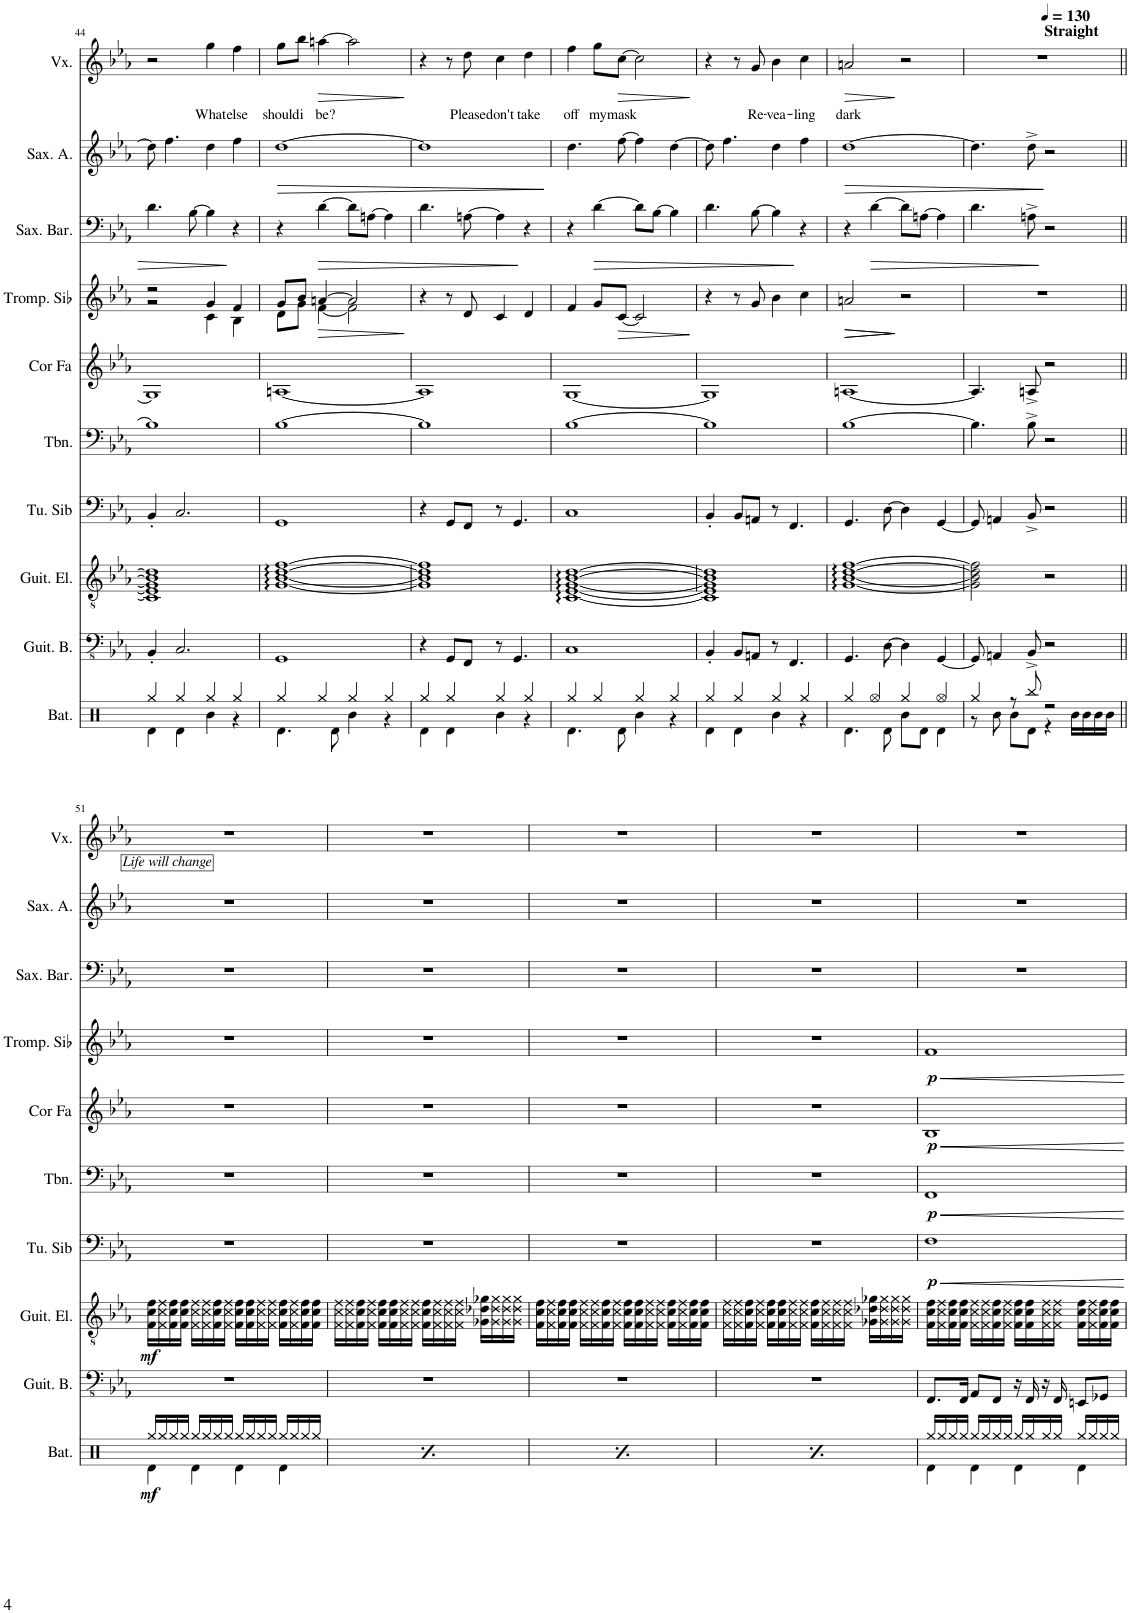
**kern	**dynam	**kern	**kern	**dynam	**kern	**dynam	**kern	**dynam	**kern	**dynam	**kern	**dynam	**kern	**dynam	**kern	**dynam	**kern	**text	**dynam
*part10	*part10	*part9	*part8	*part8	*part7	*part7	*part6	*part6	*part5	*part5	*part4	*part4	*part3	*part3	*part2	*part2	*part1	*part1	*part1
*staff10	*staff10	*staff9	*staff8	*staff8	*staff7	*staff7	*staff6	*staff6	*staff5	*staff5	*staff4	*staff4	*staff3	*staff3	*staff2	*staff2	*staff1	*staff1	*staff1
*I"Batterie	*	*I"Guitare basse	*I"Guitare électrique	*	*I"Tuba en Sib	*	*I"Trombone	*	*I"Cor en Fa	*	*I"Trompette en Sib	*	*I"Saxophone Baryton	*	*I"Saxophone Alto	*	*I"Voix	*	*
*I'Bat.	*	*I'Guit. B.	*I'Guit. El.	*	*I'Tu. Sib	*	*I'Tbn.	*	*I'Cor Fa	*	*I'Tromp. Sib	*	*I'Sax. Bar.	*	*I'Sax. A.	*	*I'Vx.	*	*
!!LO:PB:g=z
*clefX	*	*clefFv4	*clefGv2	*	*clefF4	*	*clefF4	*	*clefG2	*	*clefG2	*	*clefF4	*	*clefG2	*	*clefG2	*	*
*	*	*	*	*	*	*	*	*	*ITrd4c7	*	*ITrd1c2	*	*ITrd12c21	*	*ITrd5c9	*	*	*	*
*k[]	*	*k[b-e-a-]	*k[b-e-a-]	*	*k[b-e-a-]	*	*k[b-e-a-]	*	*k[b-e-a-]	*	*k[b-e-a-]	*	*k[b-e-a-]	*	*k[b-e-a-]	*	*k[b-e-a-]	*	*
=44	=44	=44	=44	=44	=44	=44	=44	=44	=44	=44	=44	=44	=44	=44	=44	=44	=44	=44	=44
*^	*	*	*	*	*	*	*	*	*	*	*^	*	*	*	*	*	*	*	*
4Rgg/	4Rd\	.	4BBB-'/	1C] 1E-] 1G] 1B-] 1d]	.	4BB-'/	.	1B-]	.	1G]	.	2r	2r	.	4.d\	.	8dd\]	.	2r	.	.
.	.	.	.	.	.	.	.	.	.	.	.	.	.	.	.	.	4.ff\	.	.	.	.
4Rgg/	4Rd\	.	2.CC/	.	.	2.C/	.	.	.	.	.	.	.	.	.	.	.	.	.	.	.
.	.	.	.	.	.	.	.	.	.	.	.	.	.	.	[8B-\	.	.	.	.	.	.
!	!	!	!	!	!	!	!	!	!	!	!	!	!	!	!	!	!	!	!	!LO:LY:b	!
4Rgg/	4R\	.	.	.	.	.	.	.	.	.	.	4g/	4c\	.	4B-\]	.	4dd\	.	4gg\	What	.
!	!	!	!	!	!	!	!	!	!	!	!	!	!	!	!	!	!	!	!	!LO:LY:b	!
4Rgg/	4r	.	.	.	.	.	.	.	.	.	.	4f/	4B-\	.	4r	.	4ff\	.	4ff\	else	.
=45	=45	=45	=45	=45	=45	=45	=45	=45	=45	=45	=45	=45	=45	=45	=45	=45	=45	=45	=45	=45	=45
!	!	!	!	!	!	!	!	!	!	!	!	!	!	!	!	!	!	!LO:HP:b	!	!LO:LY:b	!
4Rgg/	4.Rd\	.	1GGG	[1G [1B- [1d [1f	.	1GG	.	[1B-	.	[1An	.	8g/L	8d\L	.	4r	.	[1dd	>	8gg\L	should	.
!	!	!	!	!	!	!	!	!	!	!	!	!	!	!	!	!	!	!	!	!LO:LY:b	!
.	.	.	.	.	.	.	.	.	.	.	.	8b-/J	8g\J	.	.	.	.	.	8bb-\J	i	.
!	!	!	!	!	!	!	!	!	!	!	!	!	!	!LO:HP:b	!	!LO:HP:b	!	!	!	!LO:LY:b	!LO:HP:b
4Rgg/	.	.	.	.	.	.	.	.	.	.	.	[4an/	[4f\	>	[4d\	>	.	.	[4aan\	be?	>
.	8Rd\	.	.	.	.	.	.	.	.	.	.	.	.	.	.	.	.	.	.	.	.
4Rgg/	4R\	.	.	.	.	.	.	.	.	.	.	2a/]	2f\]	.	8d\L]	.	.	.	2aa\]	.	.
.	.	.	.	.	.	.	.	.	.	.	.	.	.	.	[8An\J	.	.	.	.	.	.
4Rgg/	4r	.	.	.	.	.	.	.	.	.	.	.	.	.	4A\]	.	.	.	.	.	.
*v	*v	*	*	*	*	*	*	*	*	*	*	*v	*v	*	*	*	*	*	*	*	*
.	.	.	.	.	.	.	.	.	.	.	.	]	.	.	.	.	.	.	]
=46	=46	=46	=46	=46	=46	=46	=46	=46	=46	=46	=46	=46	=46	=46	=46	=46	=46	=46	=46
*^	*	*	*	*	*	*	*	*	*	*	*	*	*	*	*	*	*	*	*
4Rgg/	4Rd\	.	4r	1G] 1B-] 1d] 1f]	.	4r	.	1B-]	.	1A]	.	4r	.	4.d\	.	1dd]	.	4r	.	.
4Rgg/	4Rd\	.	8GGG/L	.	.	8GG/L	.	.	.	.	.	8r	.	.	.	.	.	8r	.	.
!	!	!	!	!	!	!	!	!	!	!	!	!	!	!	!	!	!	!	!LO:LY:b	!
.	.	.	8FFF/J	.	.	8FF/J	.	.	.	.	.	8d/	.	[8An\	.	.	.	8dd\	Please	.
!	!	!	!	!	!	!	!	!	!	!	!	!	!	!	!	!	!	!	!LO:LY:b	!
4Rgg/	4R\	.	8r	.	.	8r	.	.	.	.	.	4c/	.	4A\]	.	.	.	4cc\	don't	.
.	.	.	4.GGG/	.	.	4.GG/	.	.	.	.	.	.	.	.	.	.	.	.	.	.
!	!	!	!	!	!	!	!	!	!	!	!	!	!	!	!	!	!	!	!LO:LY:b	!
4Rgg/	4r	.	.	.	.	.	.	.	.	.	.	4d/	.	4r	]	.	.	4dd\	take	.
*v	*v	*	*	*	*	*	*	*	*	*	*	*	*	*	*	*	*	*	*	*
.	.	.	.	.	.	.	.	.	.	.	.	.	.	.	.	]	.	.	.
=47	=47	=47	=47	=47	=47	=47	=47	=47	=47	=47	=47	=47	=47	=47	=47	=47	=47	=47	=47
*^	*	*	*	*	*	*	*	*	*	*	*	*	*	*	*	*	*	*	*
!	!	!	!	!	!	!	!	!	!	!	!	!	!	!	!	!	!	!	!LO:LY:b	!
4Rgg/	4.Rd\	.	1CC	[1C [1E- [1G [1B- [1d	.	1C	.	[1B-	.	[1G	.	4f/	.	4r	.	4.dd\	.	4ff\	off	.
!	!	!	!	!	!	!	!	!	!	!	!	!	!	!	!LO:HP:b	!	!	!	!LO:LY:b	!
4Rgg/	.	.	.	.	.	.	.	.	.	.	.	8g/L	.	[4d\	>	.	.	8gg\L	my	.
!	!	!	!	!	!	!	!	!	!	!	!	!	!LO:HP:b	!	!	!	!	!	!LO:LY:b	!LO:HP:b
.	8Rd\	.	.	.	.	.	.	.	.	.	.	[8c/J	>	.	.	[8ff\	.	[8cc\J	mask	>
4Rgg/	4R\	.	.	.	.	.	.	.	.	.	.	2c/]	.	8d\L]	.	4ff\]	.	2cc\]	.	.
.	.	.	.	.	.	.	.	.	.	.	.	.	.	[8B-\J	.	.	.	.	.	.
4Rgg/	4r	.	.	.	.	.	.	.	.	.	.	.	.	4B-\]	.	[4dd\	.	.	.	.
*v	*v	*	*	*	*	*	*	*	*	*	*	*	*	*	*	*	*	*	*	*
.	.	.	.	.	.	.	.	.	.	.	.	]	.	.	.	.	.	.	]
=48	=48	=48	=48	=48	=48	=48	=48	=48	=48	=48	=48	=48	=48	=48	=48	=48	=48	=48	=48
*^	*	*	*	*	*	*	*	*	*	*	*	*	*	*	*	*	*	*	*
4Rgg/	4Rd\	.	4BBB-'/	1C] 1E-] 1G] 1B-] 1d]	.	4BB-'/	.	1B-]	.	1G]	.	4r	.	4.d\	.	8dd\]	.	4r	.	.
.	.	.	.	.	.	.	.	.	.	.	.	.	.	.	.	4.ff\	.	.	.	.
4Rgg/	4Rd\	.	8BBB-/L	.	.	8BB-/L	.	.	.	.	.	8r	.	.	.	.	.	8r	.	.
!	!	!	!	!	!	!	!	!	!	!	!	!	!	!	!	!	!	!	!LO:LY:b	!
.	.	.	8AAAn/J	.	.	8AAn/J	.	.	.	.	.	8g/	.	[8B-\	.	.	.	8g/	Re-	.
!	!	!	!	!	!	!	!	!	!	!	!	!	!	!	!	!	!	!	!LO:LY:b	!
4Rgg/	4R\	.	8r	.	.	8r	.	.	.	.	.	4b-\	.	4B-\]	.	4dd\	.	4b-\	-vea-	.
.	.	.	4.FFF/	.	.	4.FF/	.	.	.	.	.	.	.	.	.	.	.	.	.	.
!	!	!	!	!	!	!	!	!	!	!	!	!	!	!	!	!	!	!	!LO:LY:b	!
4Rgg/	4r	.	.	.	.	.	.	.	.	.	.	4cc\	.	4r	]	4ff\	.	4cc\	-ling	.
=49	=49	=49	=49	=49	=49	=49	=49	=49	=49	=49	=49	=49	=49	=49	=49	=49	=49	=49	=49	=49
!	!	!	!	!	!	!	!	!	!	!	!	!	!LO:HP:b	!	!	!	!	!	!	!
!	!	!	!	!	!	!	!	!	!	!	!	!	!LO:HP:n=1:b	!	!	!	!LO:HP:b	!	!LO:LY:b	!LO:HP:b
4Rgg/	4.Rd\	.	4.GGG/	[1G [1B- [1d [1f	.	4.GG/	.	[1B-	.	[1An	.	2an/	> >	4r	.	[1dd	>	2an/	dark	>
!	!	!	!	!	!	!	!	!	!	!	!	!	!	!	!LO:HP:b	!	!	!	!	!
4Rgg/	.	.	.	.	.	.	.	.	.	.	.	.	.	[4d\	>	.	.	.	.	.
.	8Rd\	.	[8DD\	.	.	[8D\	.	.	.	.	.	.	.	.	.	.	.	.	.	.
4Rgg/	8R\L	.	4DD\]	.	.	4D\]	.	.	.	.	.	2r	]	8d\L]	.	.	.	2r	.	]
.	8Rd\J	.	.	.	.	.	.	.	.	.	.	.	.	[8An\J	.	.	.	.	.	.
4Rgg/	4Rd\	.	[4GGG/	.	.	[4GG/	.	.	.	.	.	.	.	4A\]	.	.	.	.	.	.
*v	*v	*	*	*	*	*	*	*	*	*	*	*	*	*	*	*	*	*	*	*
.	.	.	.	.	.	.	.	.	.	.	.	]	.	.	.	.	.	.	.
=50	=50	=50	=50	=50	=50	=50	=50	=50	=50	=50	=50	=50	=50	=50	=50	=50	=50	=50	=50
*^	*	*	*	*	*	*	*	*	*	*	*	*	*	*	*	*	*^	*	*
4Rgg/	8r	.	8GGG/]	2G\] 2B-\] 2d\] 2f\]	.	8GG/]	.	4.B-\]	.	4.A/]	.	1r	.	4.d\	.	4.dd\]	.	1r	2ryy	.	.
.	8R\	.	4AAAn/	.	.	4AAn/	.	.	.	.	.	.	.	.	.	.	.	.	.	.	.
8r	8R\L	.	.	.	.	.	.	.	.	.	.	.	.	.	.	.	.	.	.	.	.
8Rbb/	8Rd\J	.	8BBB-^/	.	.	8BB-^/	.	8B-^\	.	8An^/	.	.	.	8An^\	.	8dd^\	.	.	.	.	.
*	*	*	*	*	*	*	*	*	*	*	*	*	*	*	*	*	*	*MM130	*	*	*
!	!	!	!	!	!	!	!	!	!	!	!	!	!	!	!	!	!	!	!LO:TX:a:B:t=Straight	!	!
2r	4r	.	2r	2r	.	2r	.	2r	.	2r	.	.	.	2r	]	2r	.	.	2ryy	.	.
.	16R\LL	.	.	.	.	.	.	.	.	.	.	.	.	.	.	.	.	.	.	.	.
.	16R\	.	.	.	.	.	.	.	.	.	.	.	.	.	.	.	.	.	.	.	.
.	16R\	.	.	.	.	.	.	.	.	.	.	.	.	.	.	.	.	.	.	.	.
.	16R\JJ	.	.	.	.	.	.	.	.	.	.	.	.	.	.	.	.	.	.	.	.
*v	*v	*	*	*	*	*	*	*	*	*	*	*	*	*	*	*	*	*	*	*	*
.	.	.	.	.	.	.	.	.	.	.	.	.	.	.	.	]	.	.	.	.
!!LO:LB:g=z
=51||	=51||	=51||	=51||	=51||	=51||	=51||	=51||	=51||	=51||	=51||	=51||	=51||	=51||	=51||	=51||	=51||	=51||	=51||	=51||	=51||
*^	*	*	*	*	*	*	*	*	*	*	*	*	*	*	*	*	*	*	*	*
!	!	!	!	!	!	!	!	!	!	!	!	!	!	!	!	!	!	!LO:TX:b:i:t=Life will change	!	!	!
!	!	!LO:DY:b	!	!	!LO:DY:b	!	!	!	!	!	!	!	!	!	!	!	!	!	!	!	!
*	*	*	*	*	*	*	*	*	*	*	*	*	*	*	*	*	*	*v	*v	*	*
16Rgg/LL	4Rd\	mf	1r	16F\ 16c\ 16f\LL	mf	1r	.	1r	.	1r	.	1r	.	1r	.	1r	.	1r	.	.
16Rgg/	.	.	.	16F\ 16c\ 16f\	.	.	.	.	.	.	.	.	.	.	.	.	.	.	.	.
16Rgg/	.	.	.	16F\ 16c\ 16f\	.	.	.	.	.	.	.	.	.	.	.	.	.	.	.	.
16Rgg/JJ	.	.	.	16F\ 16c\ 16f\JJ	.	.	.	.	.	.	.	.	.	.	.	.	.	.	.	.
16Rgg/LL	4Rd\	.	.	16F\ 16c\ 16f\LL	.	.	.	.	.	.	.	.	.	.	.	.	.	.	.	.
16Rgg/	.	.	.	16F\ 16c\ 16f\	.	.	.	.	.	.	.	.	.	.	.	.	.	.	.	.
16Rgg/	.	.	.	16F\ 16c\ 16f\	.	.	.	.	.	.	.	.	.	.	.	.	.	.	.	.
16Rgg/JJ	.	.	.	16F\ 16c\ 16f\JJ	.	.	.	.	.	.	.	.	.	.	.	.	.	.	.	.
16Rgg/LL	4Rd\	.	.	16F\ 16c\ 16f\LL	.	.	.	.	.	.	.	.	.	.	.	.	.	.	.	.
16Rgg/	.	.	.	16F\ 16c\ 16f\	.	.	.	.	.	.	.	.	.	.	.	.	.	.	.	.
16Rgg/	.	.	.	16F\ 16c\ 16f\	.	.	.	.	.	.	.	.	.	.	.	.	.	.	.	.
16Rgg/JJ	.	.	.	16F\ 16c\ 16f\JJ	.	.	.	.	.	.	.	.	.	.	.	.	.	.	.	.
16Rgg/LL	4Rd\	.	.	16F\ 16c\ 16f\LL	.	.	.	.	.	.	.	.	.	.	.	.	.	.	.	.
16Rgg/	.	.	.	16F\ 16c\ 16f\	.	.	.	.	.	.	.	.	.	.	.	.	.	.	.	.
16Rgg/	.	.	.	16F\ 16c\ 16f\	.	.	.	.	.	.	.	.	.	.	.	.	.	.	.	.
16Rgg/JJ	.	.	.	16F\ 16c\ 16f\JJ	.	.	.	.	.	.	.	.	.	.	.	.	.	.	.	.
=52	=52	=52	=52	=52	=52	=52	=52	=52	=52	=52	=52	=52	=52	=52	=52	=52	=52	=52	=52	=52
!	!	!LO:DY:b	!	!	!	!	!	!	!	!	!	!	!	!	!	!	!	!	!	!
16Rgg/LL	4Rd\	mf	1r	16F\ 16c\ 16f\LL	.	1r	.	1r	.	1r	.	1r	.	1r	.	1r	.	1r	.	.
16Rgg/	.	.	.	16F\ 16c\ 16f\	.	.	.	.	.	.	.	.	.	.	.	.	.	.	.	.
16Rgg/	.	.	.	16F\ 16c\ 16f\	.	.	.	.	.	.	.	.	.	.	.	.	.	.	.	.
16Rgg/JJ	.	.	.	16F\ 16c\ 16f\JJ	.	.	.	.	.	.	.	.	.	.	.	.	.	.	.	.
16Rgg/LL	4Rd\	.	.	16F\ 16c\ 16f\LL	.	.	.	.	.	.	.	.	.	.	.	.	.	.	.	.
16Rgg/	.	.	.	16F\ 16c\ 16f\	.	.	.	.	.	.	.	.	.	.	.	.	.	.	.	.
16Rgg/	.	.	.	16F\ 16c\ 16f\	.	.	.	.	.	.	.	.	.	.	.	.	.	.	.	.
16Rgg/JJ	.	.	.	16F\ 16c\ 16f\JJ	.	.	.	.	.	.	.	.	.	.	.	.	.	.	.	.
16Rgg/LL	4Rd\	.	.	16F\ 16c\ 16f\LL	.	.	.	.	.	.	.	.	.	.	.	.	.	.	.	.
16Rgg/	.	.	.	16F\ 16c\ 16f\	.	.	.	.	.	.	.	.	.	.	.	.	.	.	.	.
16Rgg/	.	.	.	16F\ 16c\ 16f\	.	.	.	.	.	.	.	.	.	.	.	.	.	.	.	.
16Rgg/JJ	.	.	.	16F\ 16c\ 16f\JJ	.	.	.	.	.	.	.	.	.	.	.	.	.	.	.	.
16Rgg/LL	4Rd\	.	.	16G-X\ 16d-X\ 16g-X\LL	.	.	.	.	.	.	.	.	.	.	.	.	.	.	.	.
16Rgg/	.	.	.	16G-\ 16d-\ 16g-\	.	.	.	.	.	.	.	.	.	.	.	.	.	.	.	.
16Rgg/	.	.	.	16G-\ 16d-\ 16g-\	.	.	.	.	.	.	.	.	.	.	.	.	.	.	.	.
16Rgg/JJ	.	.	.	16G-\ 16d-\ 16g-\JJ	.	.	.	.	.	.	.	.	.	.	.	.	.	.	.	.
=53	=53	=53	=53	=53	=53	=53	=53	=53	=53	=53	=53	=53	=53	=53	=53	=53	=53	=53	=53	=53
!	!	!LO:DY:b	!	!	!	!	!	!	!	!	!	!	!	!	!	!	!	!	!	!
16Rgg/LL	4Rd\	mf	1r	16F\ 16c\ 16f\LL	.	1r	.	1r	.	1r	.	1r	.	1r	.	1r	.	1r	.	.
16Rgg/	.	.	.	16F\ 16c\ 16f\	.	.	.	.	.	.	.	.	.	.	.	.	.	.	.	.
16Rgg/	.	.	.	16F\ 16c\ 16f\	.	.	.	.	.	.	.	.	.	.	.	.	.	.	.	.
16Rgg/JJ	.	.	.	16F\ 16c\ 16f\JJ	.	.	.	.	.	.	.	.	.	.	.	.	.	.	.	.
16Rgg/LL	4Rd\	.	.	16F\ 16c\ 16f\LL	.	.	.	.	.	.	.	.	.	.	.	.	.	.	.	.
16Rgg/	.	.	.	16F\ 16c\ 16f\	.	.	.	.	.	.	.	.	.	.	.	.	.	.	.	.
16Rgg/	.	.	.	16F\ 16c\ 16f\	.	.	.	.	.	.	.	.	.	.	.	.	.	.	.	.
16Rgg/JJ	.	.	.	16F\ 16c\ 16f\JJ	.	.	.	.	.	.	.	.	.	.	.	.	.	.	.	.
16Rgg/LL	4Rd\	.	.	16F\ 16c\ 16f\LL	.	.	.	.	.	.	.	.	.	.	.	.	.	.	.	.
16Rgg/	.	.	.	16F\ 16c\ 16f\	.	.	.	.	.	.	.	.	.	.	.	.	.	.	.	.
16Rgg/	.	.	.	16F\ 16c\ 16f\	.	.	.	.	.	.	.	.	.	.	.	.	.	.	.	.
16Rgg/JJ	.	.	.	16F\ 16c\ 16f\JJ	.	.	.	.	.	.	.	.	.	.	.	.	.	.	.	.
16Rgg/LL	4Rd\	.	.	16F\ 16c\ 16f\LL	.	.	.	.	.	.	.	.	.	.	.	.	.	.	.	.
16Rgg/	.	.	.	16F\ 16c\ 16f\	.	.	.	.	.	.	.	.	.	.	.	.	.	.	.	.
16Rgg/	.	.	.	16F\ 16c\ 16f\	.	.	.	.	.	.	.	.	.	.	.	.	.	.	.	.
16Rgg/JJ	.	.	.	16F\ 16c\ 16f\JJ	.	.	.	.	.	.	.	.	.	.	.	.	.	.	.	.
=54	=54	=54	=54	=54	=54	=54	=54	=54	=54	=54	=54	=54	=54	=54	=54	=54	=54	=54	=54	=54
!	!	!LO:DY:b	!	!	!	!	!	!	!	!	!	!	!	!	!	!	!	!	!	!
16Rgg/LL	4Rd\	mf	1r	16F\ 16c\ 16f\LL	.	1r	.	1r	.	1r	.	1r	.	1r	.	1r	.	1r	.	.
16Rgg/	.	.	.	16F\ 16c\ 16f\	.	.	.	.	.	.	.	.	.	.	.	.	.	.	.	.
16Rgg/	.	.	.	16F\ 16c\ 16f\	.	.	.	.	.	.	.	.	.	.	.	.	.	.	.	.
16Rgg/JJ	.	.	.	16F\ 16c\ 16f\JJ	.	.	.	.	.	.	.	.	.	.	.	.	.	.	.	.
16Rgg/LL	4Rd\	.	.	16F\ 16c\ 16f\LL	.	.	.	.	.	.	.	.	.	.	.	.	.	.	.	.
16Rgg/	.	.	.	16F\ 16c\ 16f\	.	.	.	.	.	.	.	.	.	.	.	.	.	.	.	.
16Rgg/	.	.	.	16F\ 16c\ 16f\	.	.	.	.	.	.	.	.	.	.	.	.	.	.	.	.
16Rgg/JJ	.	.	.	16F\ 16c\ 16f\JJ	.	.	.	.	.	.	.	.	.	.	.	.	.	.	.	.
16Rgg/LL	4Rd\	.	.	16F\ 16c\ 16f\LL	.	.	.	.	.	.	.	.	.	.	.	.	.	.	.	.
16Rgg/	.	.	.	16F\ 16c\ 16f\	.	.	.	.	.	.	.	.	.	.	.	.	.	.	.	.
16Rgg/	.	.	.	16F\ 16c\ 16f\	.	.	.	.	.	.	.	.	.	.	.	.	.	.	.	.
16Rgg/JJ	.	.	.	16F\ 16c\ 16f\JJ	.	.	.	.	.	.	.	.	.	.	.	.	.	.	.	.
16Rgg/LL	4Rd\	.	.	16G-X\ 16d-X\ 16g-X\LL	.	.	.	.	.	.	.	.	.	.	.	.	.	.	.	.
16Rgg/	.	.	.	16G-\ 16d-\ 16g-\	.	.	.	.	.	.	.	.	.	.	.	.	.	.	.	.
16Rgg/	.	.	.	16G-\ 16d-\ 16g-\	.	.	.	.	.	.	.	.	.	.	.	.	.	.	.	.
16Rgg/JJ	.	.	.	16G-\ 16d-\ 16g-\JJ	.	.	.	.	.	.	.	.	.	.	.	.	.	.	.	.
=55	=55	=55	=55	=55	=55	=55	=55	=55	=55	=55	=55	=55	=55	=55	=55	=55	=55	=55	=55	=55
!	!	!	!	!	!	!	!LO:DY:b	!	!LO:DY:b	!	!LO:DY:b	!	!LO:DY:b	!	!	!	!	!	!	!
16Rgg/LL	4Rd\	.	8.FFF/L	16F\ 16c\ 16f\LL	.	1F	p	1FF	p	1B-	p	1f	p	1r	.	1r	.	1r	.	.
16Rgg/	.	.	.	16F\ 16c\ 16f\	.	.	.	.	.	.	.	.	.	.	.	.	.	.	.	.
16Rgg/	.	.	.	16F\ 16c\ 16f\	.	.	.	.	.	.	.	.	.	.	.	.	.	.	.	.
16Rgg/JJ	.	.	16FFF/Jk	16F\ 16c\ 16f\JJ	.	.	.	.	.	.	.	.	.	.	.	.	.	.	.	.
16Rgg/LL	4Rd\	.	8AAA-/L	16F\ 16c\ 16f\LL	.	.	.	.	.	.	.	.	.	.	.	.	.	.	.	.
16Rgg/	.	.	.	16F\ 16c\ 16f\	.	.	.	.	.	.	.	.	.	.	.	.	.	.	.	.
16Rgg/	.	.	8FFF/J	16F\ 16c\ 16f\	.	.	.	.	.	.	.	.	.	.	.	.	.	.	.	.
16Rgg/JJ	.	.	.	16F\ 16c\ 16f\JJ	.	.	.	.	.	.	.	.	.	.	.	.	.	.	.	.
16Rgg/LL	4Rd\	.	16r	16F\ 16c\ 16f\LL	.	.	.	.	.	.	.	.	.	.	.	.	.	.	.	.
16Rgg/	.	.	16FFF/	16F\ 16c\ 16f\	.	.	.	.	.	.	.	.	.	.	.	.	.	.	.	.
16Rgg/	.	.	16r	16F\ 16c\ 16f\	.	.	.	.	.	.	.	.	.	.	.	.	.	.	.	.
16Rgg/JJ	.	.	16FFF/	16F\ 16c\ 16f\JJ	.	.	.	.	.	.	.	.	.	.	.	.	.	.	.	.
16Rgg/LL	4Rd\	.	8EEEn/L	16F\ 16c\ 16f\LL	.	.	.	.	.	.	.	.	.	.	.	.	.	.	.	.
16Rgg/	.	.	.	16F\ 16c\ 16f\	.	.	.	.	.	.	.	.	.	.	.	.	.	.	.	.
16Rgg/	.	.	8GGG-X/J	16F\ 16c\ 16f\	.	.	.	.	.	.	.	.	.	.	.	.	.	.	.	.
16Rgg/JJ	.	.	.	16F\ 16c\ 16f\JJ	.	.	.	.	.	.	.	.	.	.	.	.	.	.	.	.
*v	*v	*	*	*	*	*	*	*	*	*	*	*	*	*	*	*	*	*	*	*
=	=	=	=	=	=	=	=	=	=	=	=	=	=	=	=	=	=	=	=
*-	*-	*-	*-	*-	*-	*-	*-	*-	*-	*-	*-	*-	*-	*-	*-	*-	*-	*-	*-
